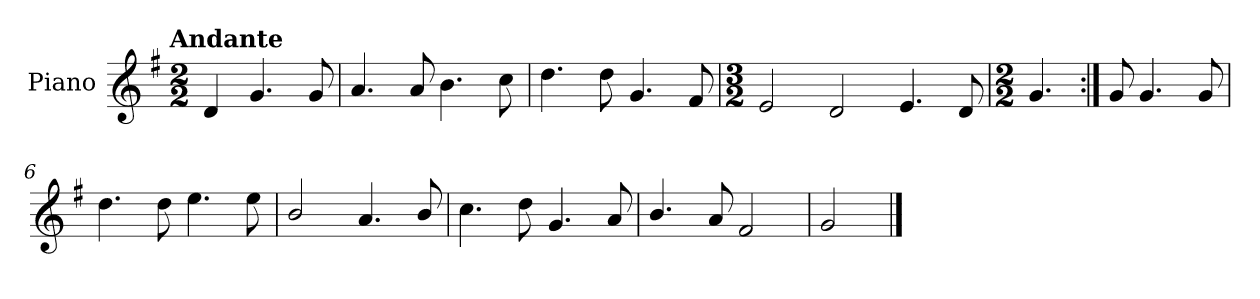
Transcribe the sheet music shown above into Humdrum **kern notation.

**kern
*part1
*staff1
*I"Piano
*I'Pno.
*clefG2
*k[f#]
!!LO:TX:omd:t=Andante
*M2/2
*MM92
=
4d/
4.g/
8g/
=1
4.a/
8a/
4.b\
8cc\
=2
4.dd\
8dd\
4.g/
8f#/
!!LO:LB:g=z
=3
*M3/2
2e/
2d/
4.e/
8d/
=4
*M2/2
4.g/
=5:|!
8g/
4.g/
8g/
=6
4.dd\
8dd\
4.ee\
8ee\
!!LO:LB:g=z
=7
2b/
4.a/
8b/
=8
4.cc\
8dd\
4.g/
8a/
=9
4.b/
8a/
2f#/
=10
2g/
==
*-
